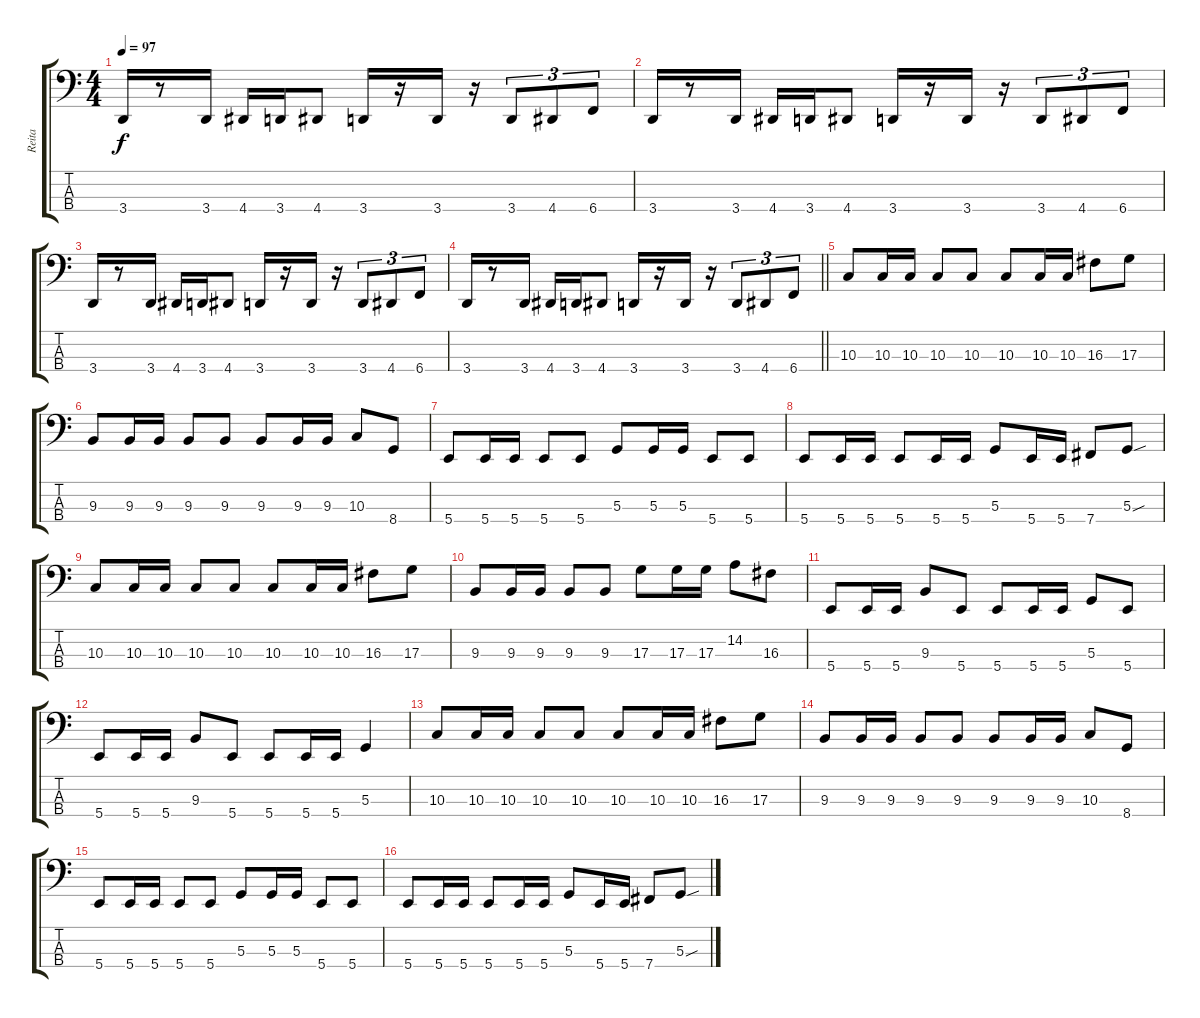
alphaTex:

\track ("Reita" "Reita") {instrument electricbasspick}
\staff {score tabs}
\tuning (C2 G1 D1 B0) {hide}
\ts (4 4)
\tempo 97
\clef f4
\ks c
3.4.16{dy f} r.8 3.4.16 4.4.16 3.4.16 4.4.8 3.4.16 r.16 3.4.16 r.16 3.4.8{tu (3 2)} 4.4.8{tu (3 2)} 6.4.8{tu (3 2)} |
3.4.16 r.8 3.4.16 4.4.16 3.4.16 4.4.8 3.4.16 r.16 3.4.16 r.16 3.4.8{tu (3 2)} 4.4.8{tu (3 2)} 6.4.8{tu (3 2)} |
3.4.16 r.8 3.4.16 4.4.16 3.4.16 4.4.8 3.4.16 r.16 3.4.16 r.16 3.4.8{tu (3 2)} 4.4.8{tu (3 2)} 6.4.8{tu (3 2)} |
\barLineRight lightlight
3.4.16 r.8 3.4.16 4.4.16 3.4.16 4.4.8 3.4.16 r.16 3.4.16 r.16 3.4.8{tu (3 2)} 4.4.8{tu (3 2)} 6.4.8{tu (3 2)} |
10.3.8 10.3.16 10.3.16 10.3.8 10.3.8 10.3.8 10.3.16 10.3.16 16.3.8 17.3.8 |
9.3.8 9.3.16 9.3.16 9.3.8 9.3.8 9.3.8 9.3.16 9.3.16 10.3.8 8.4.8 |
5.4.8 5.4.16 5.4.16 5.4.8 5.4.8 5.3.8 5.3.16 5.3.16 5.4.8 5.4.8 |
5.4.8 5.4.16 5.4.16 5.4.8 5.4.16 5.4.16 5.3.8 5.4.16 5.4.16 7.4.8 5.3{sou}.8 |
10.3.8 10.3.16 10.3.16 10.3.8 10.3.8 10.3.8 10.3.16 10.3.16 16.3.8 17.3.8 |
9.3.8 9.3.16 9.3.16 9.3.8 9.3.8 17.3.8 17.3.16 17.3.16 14.2.8 16.3.8 |
5.4.8 5.4.16 5.4.16 9.3.8 5.4.8 5.4.8 5.4.16 5.4.16 5.3.8 5.4.8 |
5.4.8 5.4.16 5.4.16 9.3.8 5.4.8 5.4.8 5.4.16 5.4.16 5.3.4 |
10.3.8 10.3.16 10.3.16 10.3.8 10.3.8 10.3.8 10.3.16 10.3.16 16.3.8 17.3.8 |
9.3.8 9.3.16 9.3.16 9.3.8 9.3.8 9.3.8 9.3.16 9.3.16 10.3.8 8.4.8 |
5.4.8 5.4.16 5.4.16 5.4.8 5.4.8 5.3.8 5.3.16 5.3.16 5.4.8 5.4.8 |
5.4.8 5.4.16 5.4.16 5.4.8 5.4.16 5.4.16 5.3.8 5.4.16 5.4.16 7.4.8 5.3{sou}.8
